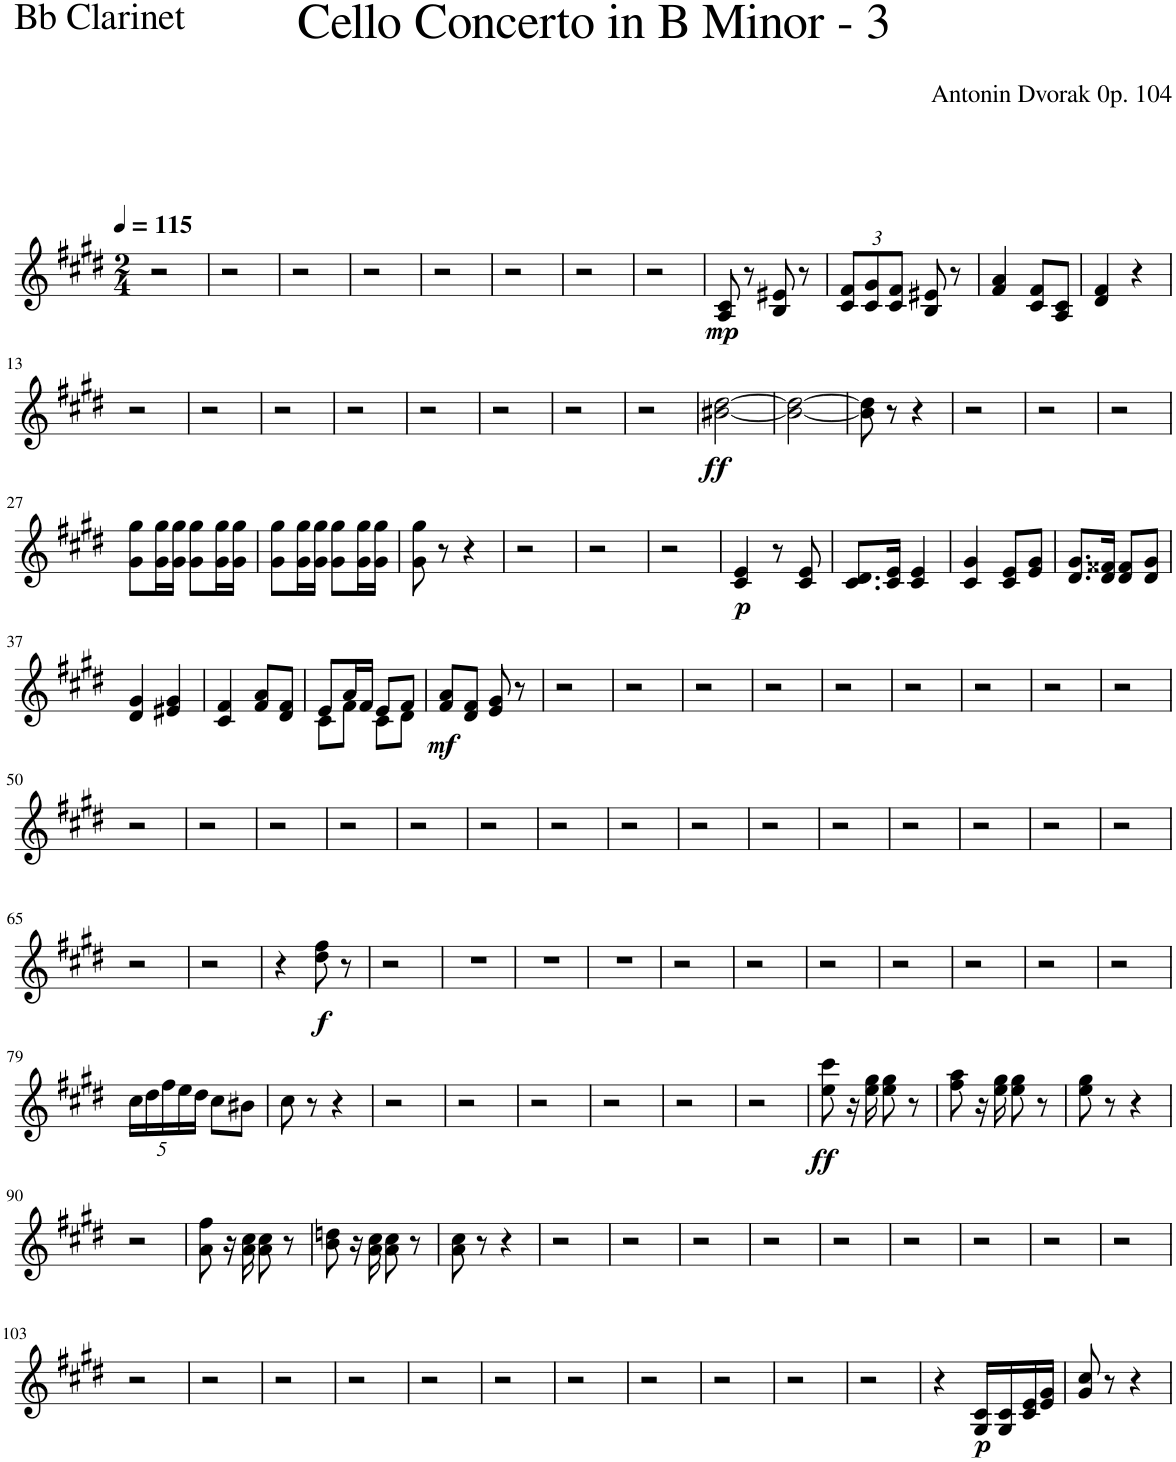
**kern	**dynam
*part1	*part1
*staff1	*staff1
*I"Bb 클라리넷	*
*clefG2	*
*Trd1c2	*
*k[f#c#g#d#]	*
*M2/4	*
*MM115	*
=1	=1
2r	.
=2	=2
2r	.
=3	=3
2r	.
=4	=4
2r	.
=5	=5
2r	.
=6	=6
2r	.
=7	=7
2r	.
=8	=8
2r	.
=9	=9
!	!LO:DY:b
8A/ 8c#/	mp
8r	.
8B/ 8e#X/	.
8r	.
=10	=10
*Xbrackettup	*
12c#/ 12f#/L	.
12c#/ 12g#/	.
12c#/ 12f#/J	.
8B/ 8e#X/	.
8r	.
=11	=11
4f#/ 4a/	.
8c#/ 8f#/L	.
8A/ 8c#/J	.
=12	=12
4d#/ 4f#/	.
4r	.
!!LO:LB:g=z
=13	=13
2r	.
=14	=14
2r	.
=15	=15
2r	.
=16	=16
2r	.
=17	=17
2r	.
=18	=18
2r	.
=19	=19
2r	.
=20	=20
2r	.
=21	=21
!	!LO:DY:b
[2b#X\ [2dd#\	ff
=22	=22
2b#\_ 2dd#\_	.
=23	=23
8b#\] 8dd#\]	.
8r	.
4r	.
=24	=24
2r	.
=25	=25
2r	.
=26	=26
2r	.
!!LO:LB:g=z
=27	=27
8g#\ 8gg#\L	.
16g#\ 16gg#\L	.
16g#\ 16gg#\JJ	.
8g#\ 8gg#\L	.
16g#\ 16gg#\L	.
16g#\ 16gg#\JJ	.
=28	=28
8g#\ 8gg#\L	.
16g#\ 16gg#\L	.
16g#\ 16gg#\JJ	.
8g#\ 8gg#\L	.
16g#\ 16gg#\L	.
16g#\ 16gg#\JJ	.
=29	=29
8g#\ 8gg#\	.
8r	.
4r	.
=30	=30
2r	.
=31	=31
2r	.
=32	=32
2r	.
=33	=33
!	!LO:DY:b
4c#/ 4e/	p
8r	.
8c#/ 8e/	.
=34	=34
8.c#/ 8.d#/L	.
16c#/ 16e/Jk	.
4c#/ 4e/	.
=35	=35
4c#/ 4g#/	.
8c#/ 8e/L	.
8e/ 8g#/J	.
=36	=36
8.d#/ 8.g#/L	.
16d#/ 16f##X/Jk	.
8d#/ 8f##/L	.
8d#/ 8g#/J	.
!!LO:LB:g=z
=37	=37
4d#/ 4g#/	.
4e#X/ 4g#/	.
=38	=38
4c#/ 4f#/	.
8f#/ 8a/L	.
8d#/ 8f#/J	.
=39	=39
*^	*
8e/L	8c#\L	.
16a/L	8f#\J	.
16f#/JJ	.	.
8e/L	8c#\L	.
8f#/J	8d#\J	.
=40	=40	=40
!	!	!LO:DY:b
*v	*v	*
8f#/ 8a/L	mf
8d#/ 8f#/J	.
8e/ 8g#/	.
8r	.
=41	=41
2r	.
=42	=42
2r	.
=43	=43
2r	.
=44	=44
2r	.
=45	=45
2r	.
=46	=46
2r	.
=47	=47
2r	.
=48	=48
2r	.
=49	=49
2r	.
!!LO:LB:g=z
=50	=50
2r	.
=51	=51
2r	.
=52	=52
2r	.
=53	=53
2r	.
=54	=54
2r	.
=55	=55
2r	.
=56	=56
2r	.
=57	=57
2r	.
=58	=58
2r	.
=59	=59
2r	.
=60	=60
2r	.
=61	=61
2r	.
=62	=62
2r	.
=63	=63
2r	.
=64	=64
2r	.
!!LO:LB:g=z
=65	=65
2r	.
=66	=66
2r	.
=67	=67
4r	.
!	!LO:DY:b
8dd#\ 8ff#\	f
8r	.
=68	=68
2r	.
=69	=69
2r	.
=70	=70
2r	.
=71	=71
2r	.
=72	=72
2r	.
=73	=73
2r	.
=74	=74
2r	.
=75	=75
2r	.
=76	=76
2r	.
=77	=77
2r	.
=78	=78
2r	.
!!LO:LB:g=z
=79	=79
20cc#\LL	.
20dd#\	.
20ff#\	.
20ee\	.
20dd#\JJ	.
8cc#\L	.
8b#X\J	.
=80	=80
8cc#\	.
8r	.
4r	.
=81	=81
2r	.
=82	=82
2r	.
=83	=83
2r	.
=84	=84
2r	.
=85	=85
2r	.
=86	=86
2r	.
=87	=87
!	!LO:DY:b
8ee\ 8ccc#\	ff
16r	.
16ee\ 16gg#\	.
8ee\ 8gg#\	.
8r	.
=88	=88
8ff#\ 8aa\	.
16r	.
16ee\ 16gg#\	.
8ee\ 8gg#\	.
8r	.
=89	=89
8ee\ 8gg#\	.
8r	.
4r	.
!!LO:LB:g=z
=90	=90
2r	.
=91	=91
8a\ 8ff#\	.
16r	.
16a\ 16cc#\	.
8a\ 8cc#\	.
8r	.
=92	=92
8b\ 8ddn\	.
16r	.
16a\ 16cc#\	.
8a\ 8cc#\	.
8r	.
=93	=93
8a\ 8cc#\	.
8r	.
4r	.
=94	=94
2r	.
=95	=95
2r	.
=96	=96
2r	.
=97	=97
2r	.
=98	=98
2r	.
=99	=99
2r	.
=100	=100
2r	.
=101	=101
2r	.
=102	=102
2r	.
!!LO:LB:g=z
=103	=103
2r	.
=104	=104
2r	.
=105	=105
2r	.
=106	=106
2r	.
=107	=107
2r	.
=108	=108
2r	.
=109	=109
2r	.
=110	=110
2r	.
=111	=111
2r	.
=112	=112
2r	.
=113	=113
2r	.
=114	=114
4r	.
!	!LO:DY:b
16G#/ 16c#/LL	p
16G#/ 16c#/	.
16c#/ 16e/	.
16e/ 16g#/JJ	.
=115	=115
8g#/ 8cc#/	.
8r	.
4r	.
=	=
*-	*-
